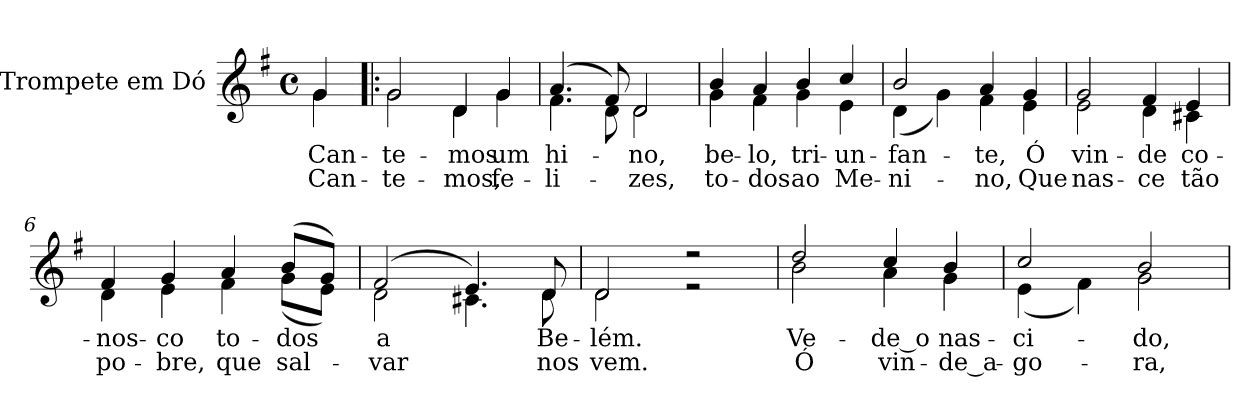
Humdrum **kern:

**kern	**text	**text
*part1	*part1	*part1
*staff1	*staff1	*staff1
*I"Trompete em Dó	*	*
!!LO:PB:g=z
*clefG2	*	*
*k[f#]	*	*
*G:	*	*
*M4/4	*	*
*met(c)	*	*
*MM94	*	*
=	=	=
!LO:TX:b:cj:t=1.	!	!
!LO:TX:b:cj:t=2.	!	!
!	!LO:LY:b:color=#000000	!LO:LY:b:color=#000000
*^	*	*
4gi/	4gi\	Can-	Can-
=1!|:	=1!|:	=1!|:	=1!|:
!	!	!LO:LY:b:color=#000000	!LO:LY:b:color=#000000
2gi/	2gi\	-te-	-te-
!	!	!LO:LY:b:color=#000000	!LO:LY:b:color=#000000
4di/	4di\	-mos	-mos,
!	!	!LO:LY:b:color=#000000	!LO:LY:b:color=#000000
4gi/	4gi\	um	fe-
=2	=2	=2	=2
!	!	!LO:LY:b:color=#000000	!LO:LY:b:color=#000000
(4.ai/	4.f#i\	hi-	-li-
8f#i/)	8di\	.	.
!	!	!LO:LY:b:color=#000000	!LO:LY:b:color=#000000
2di/	2di\	-no,	-zes,
=3	=3	=3	=3
!	!	!LO:LY:b:color=#000000	!LO:LY:b:color=#000000
4bi/	4gi\	be-	to-
!	!	!LO:LY:b:color=#000000	!LO:LY:b:color=#000000
4ai/	4f#i\	-lo,	-dos
!	!	!LO:LY:b:color=#000000	!LO:LY:b:color=#000000
4bi/	4gi\	tri-	ao
!	!	!LO:LY:b:color=#000000	!LO:LY:b:color=#000000
4cci/	4ei\	-un-	Me-
=4	=4	=4	=4
!	!	!LO:LY:b:color=#000000	!LO:LY:b:color=#000000
2bi/	(4di\	-fan-	-ni-
.	4gi\)	.	.
!	!	!LO:LY:b:color=#000000	!LO:LY:b:color=#000000
4ai/	4f#i\	-te,	-no,
!	!	!LO:LY:b:color=#000000	!LO:LY:b:color=#000000
4gi/	4ei\	Ó	Que
=5	=5	=5	=5
!	!	!LO:LY:b:color=#000000	!LO:LY:b:color=#000000
2gi/	2ei\	vin-	nas-
!	!	!LO:LY:b:color=#000000	!LO:LY:b:color=#000000
4f#i/	4di\	-de	-ce
!	!	!LO:LY:b:color=#000000	!LO:LY:b:color=#000000
4ei/	4c#Xi\	co-	tão
!!LO:LB:g=z	!!
=6	=6	=6	=6
!	!	!LO:LY:b:color=#000000	!LO:LY:b:color=#000000
4f#i/	4di\	-nos-	po-
!	!	!LO:LY:b:color=#000000	!LO:LY:b:color=#000000
4gi/	4ei\	-co	-bre,
!	!	!LO:LY:b:color=#000000	!LO:LY:b:color=#000000
4ai/	4f#i\	to-	que
!	!	!LO:LY:b:color=#000000	!LO:LY:b:color=#000000
(8bi/L	(8gi\L	-dos	sal-
8gi/J)	8ei\J)	.	.
=7	=7	=7	=7
!	!	!LO:LY:b:color=#000000	!LO:LY:b:color=#000000
(2f#i/	2di\	a	-var
4.ei/)	4.c#Xi\	.	.
!	!	!LO:LY:b:color=#000000	!LO:LY:b:color=#000000
8di/	8di\	Be-	nos
=8	=8	=8	=8
!	!	!LO:LY:b:color=#000000	!LO:LY:b:color=#000000
2di/	2di\	-lém.	vem.
2r	2r	.	.
=9	=9	=9	=9
!	!	!LO:LY:b:color=#000000	!LO:LY:b:color=#000000
2ddi/	2bi\	Ve-	Ó
!	!	!LO:LY:b:color=#000000	!LO:LY:b:color=#000000
4cci/	4ai\	-de_o	vin-
!	!	!LO:LY:b:color=#000000	!LO:LY:b:color=#000000
4bi/	4gi\	nas-	-de_a-
=10	=10	=10	=10
!	!	!LO:LY:b:color=#000000	!LO:LY:b:color=#000000
2cci/	(4ei\	-ci-	-go-
.	4f#i\)	.	.
!	!	!LO:LY:b:color=#000000	!LO:LY:b:color=#000000
2bi/	2gi\	-do,	-ra,
*v	*v	*	*
=	=	=
*-	*-	*-
